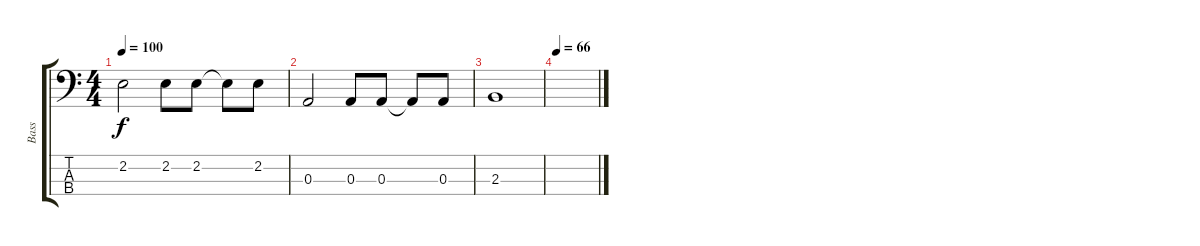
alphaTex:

\track ("Bass" "Bass") {instrument electricbassfinger}
\staff {score tabs}
\tuning (G2 D2 A1 E1) {hide}
\ts (4 4)
\tempo 100
\clef f4
\ks c
2.2.2{dy f} 2.2.8 2.2.8 2.2{t}.8 2.2.8 |
0.3.2 0.3.8 0.3.8 0.3{t}.8 0.3.8 |
2.3.1 |
\tempo 66
